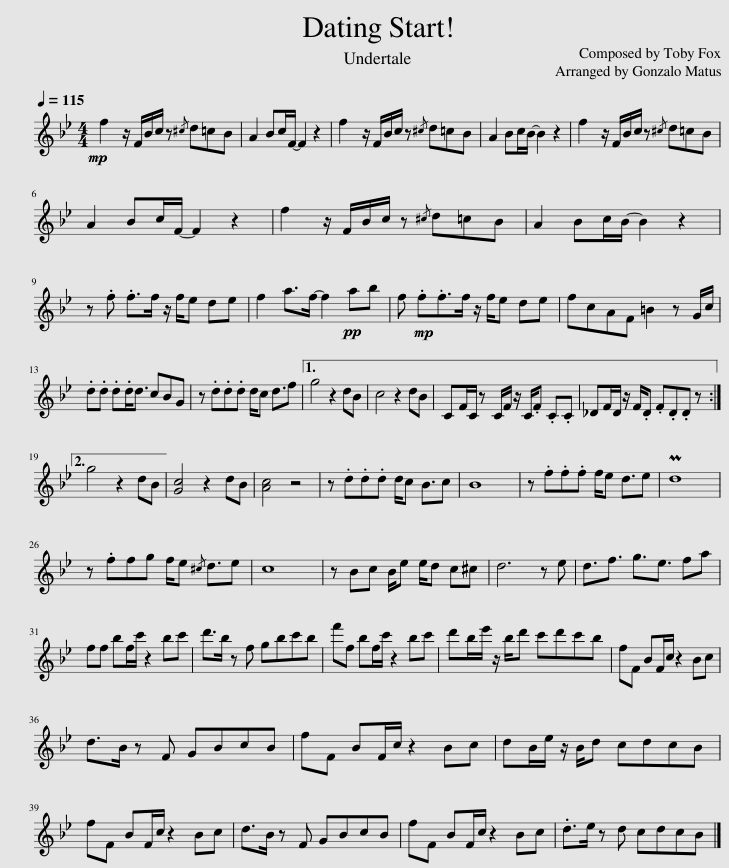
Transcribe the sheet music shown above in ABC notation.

X:1
L:1/8
Q:1/4=115
M:4/4
I:linebreak $
K:Bb
V:1 treble
V:1
!mp! f2 z/ F/B/c/ z{/^c} d=cB | A2 Bc/F/- F2 z2 | f2 z/ F/B/c/ z{/^c} d=cB | A2 Bc/B/- B2 z2 | f2 z/ F/B/c/ z{/^c} d=cB |$ %5
 A2 Bc/F/- F2 z2 | f2 z/ F/B/c/ z{/^c} d=cB | A2 Bc/B/- B2 z2 |$ z .f .f>f z/ f/e de | f2 a>f- f2!pp! ab | %10
 f!mp! .f.f>f z/ f/e de | fcAF =B2 z G/c/ |$ .d.d .d.d<d cBG | z .d.d.d d/c d3/2f |1 g4 z2 dB | %15
 c4 z2 dB | CF/C/ z C/F/ z/ C/.F .C.C | _DF/D/ z/ F/.D .F.D.D z :|2$ g4 z2 dB || [Gc]4 z2 dB | %20
 [Ac]4 z4 | z .d.d.d d/c B3/2c | B8 | z .f.f.f f/e d3/2e | Pd8 |$ %25
 z .ffg f/e{/^c} d3/2e | c8 | z Bc B/e e/d c^c | d6 z e | d3/2f3/2 g3/2e3/2 fa |$ %30
 ff bf/c'/ z2 bc' | d'>b z f gbc'b | f'f bf/c'/ z2 bc' | d'b/e'/ z/ b/d' c'd'c'b | fF BF/c/ z2 Bc |$ %35
 d>B z F GBcB | fF BF/c/ z2 Bc | dB/e/ z/ B/d cdcB |$ fF BF/c/ z2 Bc | d>B z F GBcB | %40
 fF BF/c/ z2 Bc | .d>e z d cdcB |] %42
